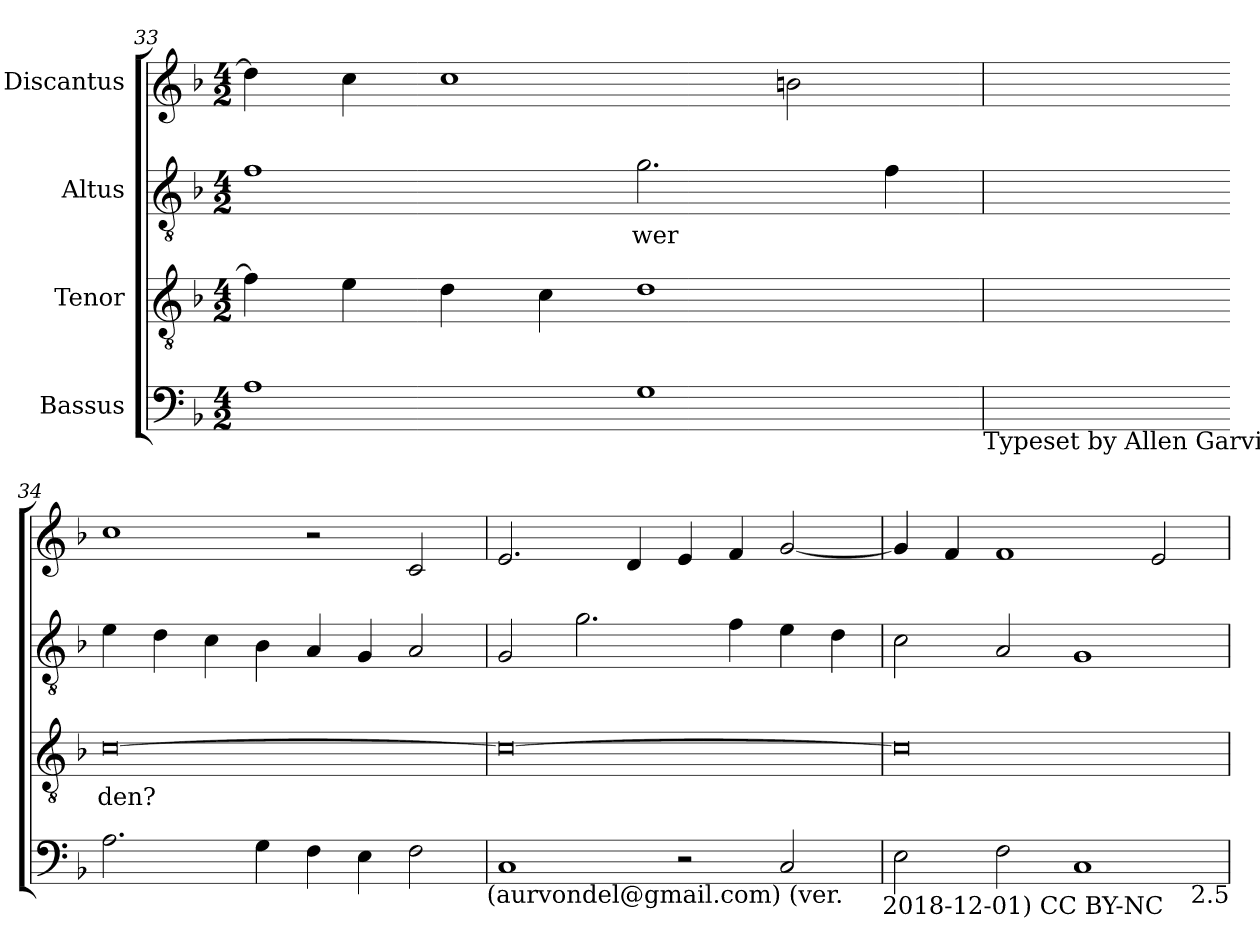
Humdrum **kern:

**kern	**kern	**text	**kern	**text	**kern
*part4	*part3	*part3	*part2	*part2	*part1
*staff4	*staff3	*staff3	*staff2	*staff2	*staff1
*I"Bassus	*I"Tenor	*	*I"Altus	*	*I"Discantus
*clefF4	*clefGv2	*	*clefGv2	*	*clefG2
*k[b-]	*k[b-]	*	*k[b-]	*	*k[b-]
*F:	*F:	*	*F:	*	*F:
*M4/2	*M4/2	*	*M4/2	*	*M4/2
=33	=33	=33	=33	=33	=33
1A	4f\]	.	1f	.	4dd\]
.	4e\	.	.	.	4cc\
.	4d\	.	.	.	1cc
.	4c\	.	.	.	.
!	!	!	!	!LO:LY:b	!
1G	1d	.	2.g\	wer	.
.	.	.	.	.	2bn\
.	.	.	4f\	.	.
!LO:TX:b:t=Typeset by Allen Garvin	!	!	!	!	!
=34	=34	=34	=34	=34	=34
!	!	!LO:LY:b	!	!	!
2.A\	[>0c	den?	4e\	.	1cc
.	.	.	4d\	.	.
.	.	.	4c\	.	.
4G\	.	.	4B-\	.	.
4F\	.	.	4A/	.	2r
4E\	.	.	4G/	.	.
2F\	.	.	2A/	.	2c/
!LO:TX:b:t=(aurvondel@gmail.com) (ver.	!	!	!	!	!
=35	=35	=35	=35	=35	=35
1C	0c_>	.	2G/	.	2.e/
.	.	.	2.g\	.	.
.	.	.	.	.	4d/
2r	.	.	.	.	4e/
.	.	.	4f\	.	4f/
2C/	.	.	4e\	.	[<2g/
.	.	.	4d\	.	.
!LO:TX:b:t=2018-12-01) CC BY-NC	!	!	!	!	!
=36	=36	=36	=36	=36	=36
2E\	0c]	.	2c\	.	4g/]
.	.	.	.	.	4f/
2F\	.	.	2A/	.	1f
1C	.	.	1G	.	.
.	.	.	.	.	2e/
!LO:TX:b:t=2.5	!	!	!	!	!
=	=	=	=	=	=
*-	*-	*-	*-	*-	*-
